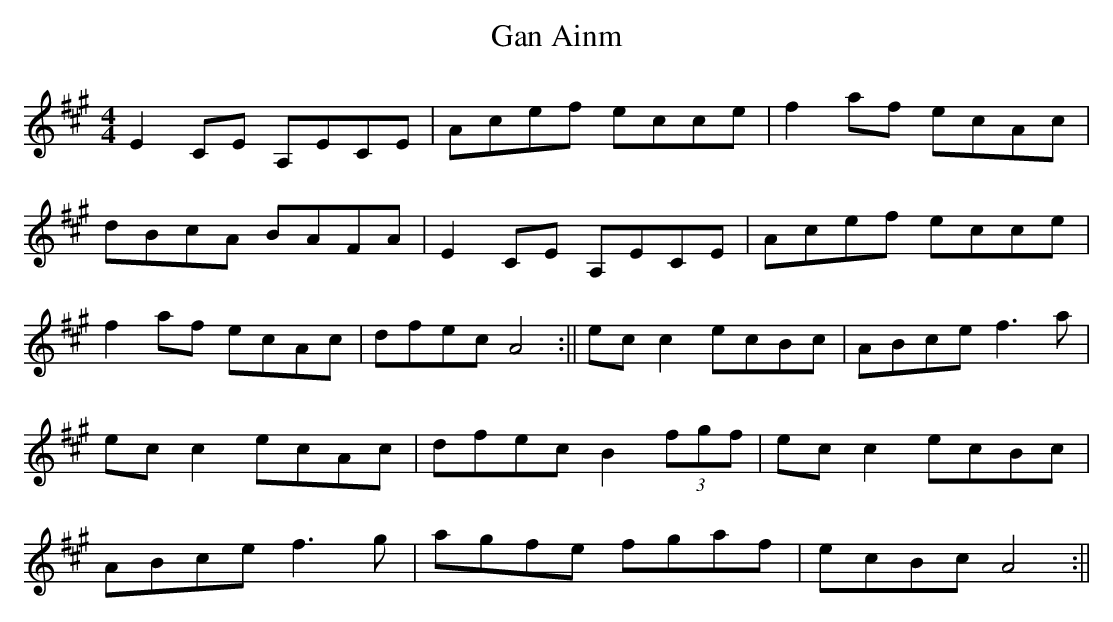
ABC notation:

X:1
T:Gan Ainm
M:4/4
L:1/8
K:A
E2CE A,ECE|Acef ecce|f2af ecAc|dBcA BAFA|\
E2CE A,ECE|Acef ecce|f2af ecAc|dfec A4:||\
ecc2 ecBc|ABce f3a|ecc2 ecAc|dfec B2(3fgf|\
ecc2 ecBc|ABce f3g|agfe fgaf|ecBc A4:||\
